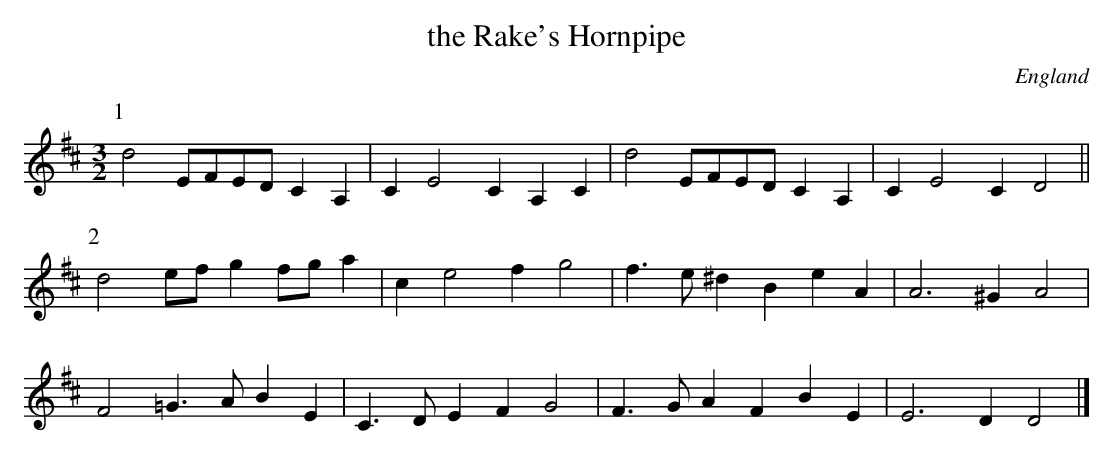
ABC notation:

X:1
T:the Rake's Hornpipe
L:1/8
M:3/2
O:England
K:D
P:1
d4 EFED C2 A,2 | C2 E4 C2 A,2 C2 | d4 EFED C2 A,2 | C2 E4 C2 D4 ||
P:2
d4 ef g2 fg a2 | c2 e4   f2 g4 | f3 e ^d2 B2 e2 A2 |A6 ^G2 A4 |
F4 =G3 A B2 E2 | C3 D E2 F2 G4 | F3 G A2  F2 B2 E2 |E6  D2 D4 |]
